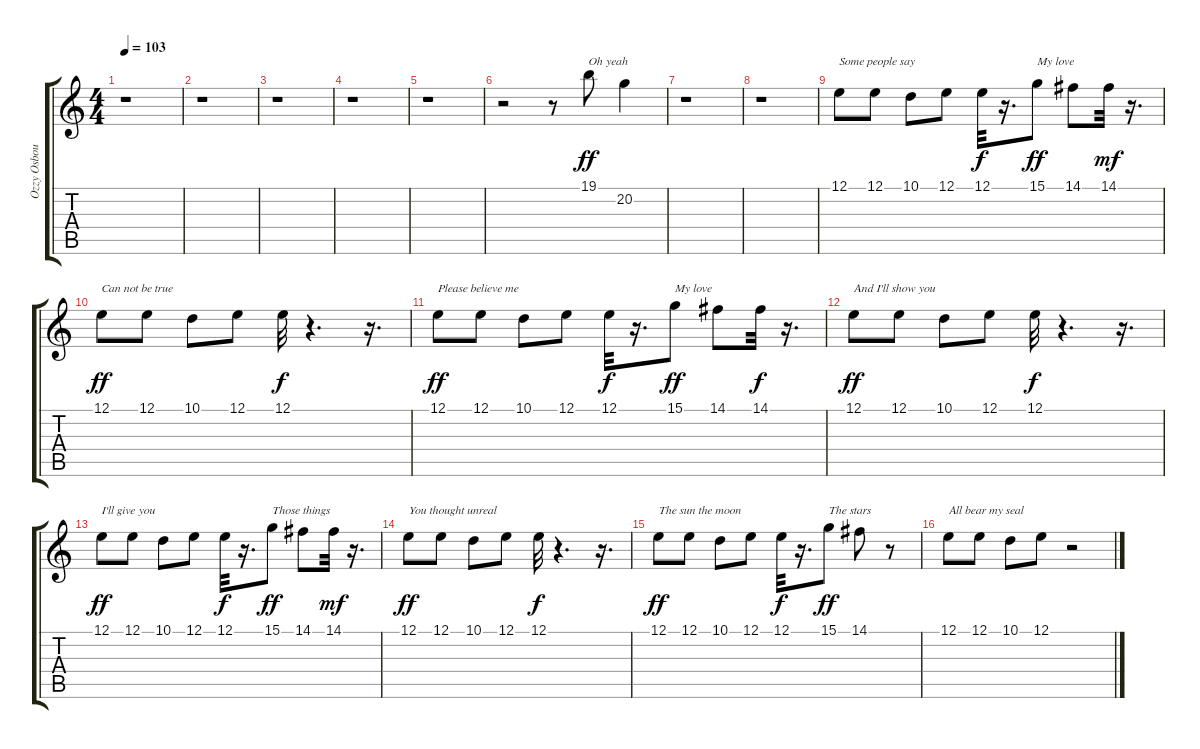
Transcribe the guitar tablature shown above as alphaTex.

\track ("Ozzy Osbourne" "Ozzy Osbou") {instrument lead6voice}
\staff {score tabs}
\tuning (E4 B3 G3 D3 A2 E2) {hide}
\ts (4 4)
\tempo 103
\clef g2
\ks c
r.1{dy ff instrument lead6voice} |
r.1 |
r.1 |
r.1 |
r.1 |
r.2 r.8 19.1.8{txt "Oh yeah"} 20.2.4 |
r.1 |
r.1 |
12.1.8{txt "Some people say"} 12.1.8 10.1.8 12.1.8 12.1.32{dy f} r.16{d} 15.1.8{txt "My love" dy ff} 14.1.8 14.1.32{dy mf} r.16{d} |
12.1.8{txt "Can not be true" dy ff} 12.1.8 10.1.8 12.1.8 12.1.32{dy f} r.4{d} r.16{d} |
12.1.8{txt "Please believe me" dy ff} 12.1.8 10.1.8 12.1.8 12.1.32{dy f} r.16{d} 15.1.8{txt "My love" dy ff} 14.1.8 14.1.32{dy f} r.16{d} |
12.1.8{txt "And I'll show you" dy ff} 12.1.8 10.1.8 12.1.8 12.1.32{dy f} r.4{d} r.16{d} |
12.1.8{txt "I'll give you" dy ff} 12.1.8 10.1.8 12.1.8 12.1.32{dy f} r.16{d} 15.1.8{txt "Those things" dy ff} 14.1.8 14.1.32{dy mf} r.16{d} |
12.1.8{txt "You thought unreal" dy ff} 12.1.8 10.1.8 12.1.8 12.1.32{dy f} r.4{d} r.16{d} |
12.1.8{txt "The sun the moon" dy ff} 12.1.8 10.1.8 12.1.8 12.1.32{dy f} r.16{d} 15.1.8{txt "The stars" dy ff} 14.1.8 r.8 |
12.1.8{txt "All bear my seal"} 12.1.8 10.1.8 12.1.8 r.2
